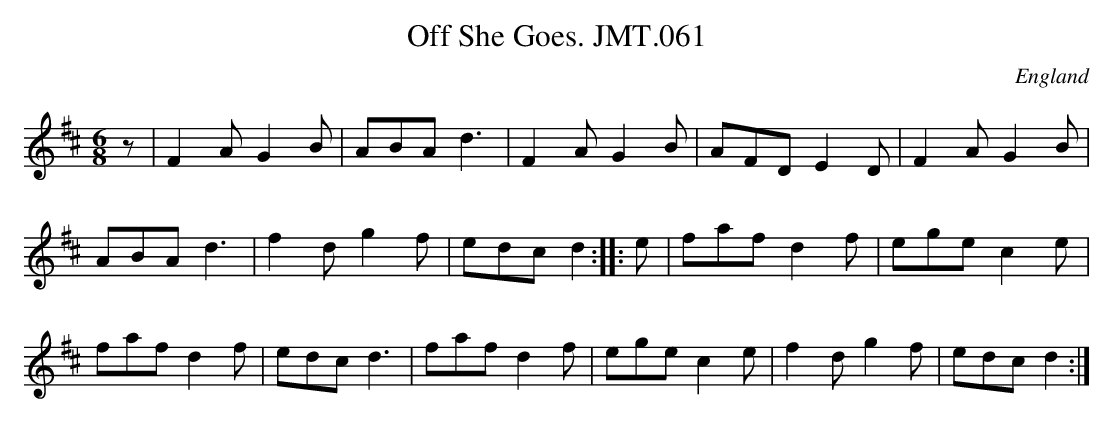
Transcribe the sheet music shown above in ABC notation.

X:1
T:Off She Goes. JMT.061
M:6/8
L:1/8
O:England
K:D
z|F2AG2B|ABAd3|F2AG2B|AFDE2D|F2AG2B|!ABAd3|f2dg2f|edcd2:|
|:e|fafd2f|egec2e|!fafd2f|edcd3|fafd2f|egec2e|f2dg2f|edcd2:|]
